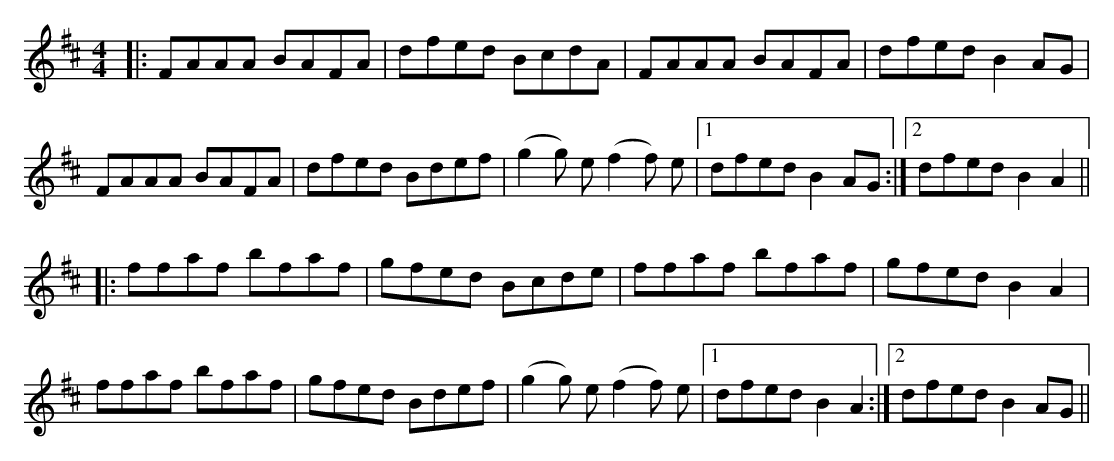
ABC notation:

X:1
M:4/4
K:D
|:FAAA BAFA|dfed BcdA|FAAA BAFA|dfed B2AG|
FAAA BAFA|dfed Bdef|(g2g) e (f2f) e|1 dfed B2AG:|2 dfed B2A2||
|:ffaf bfaf|gfed Bcde|ffaf bfaf|gfed B2A2|
ffaf bfaf|gfed Bdef|(g2g) e (f2f) e|1 dfed B2A2:|2 dfed B2AG||
